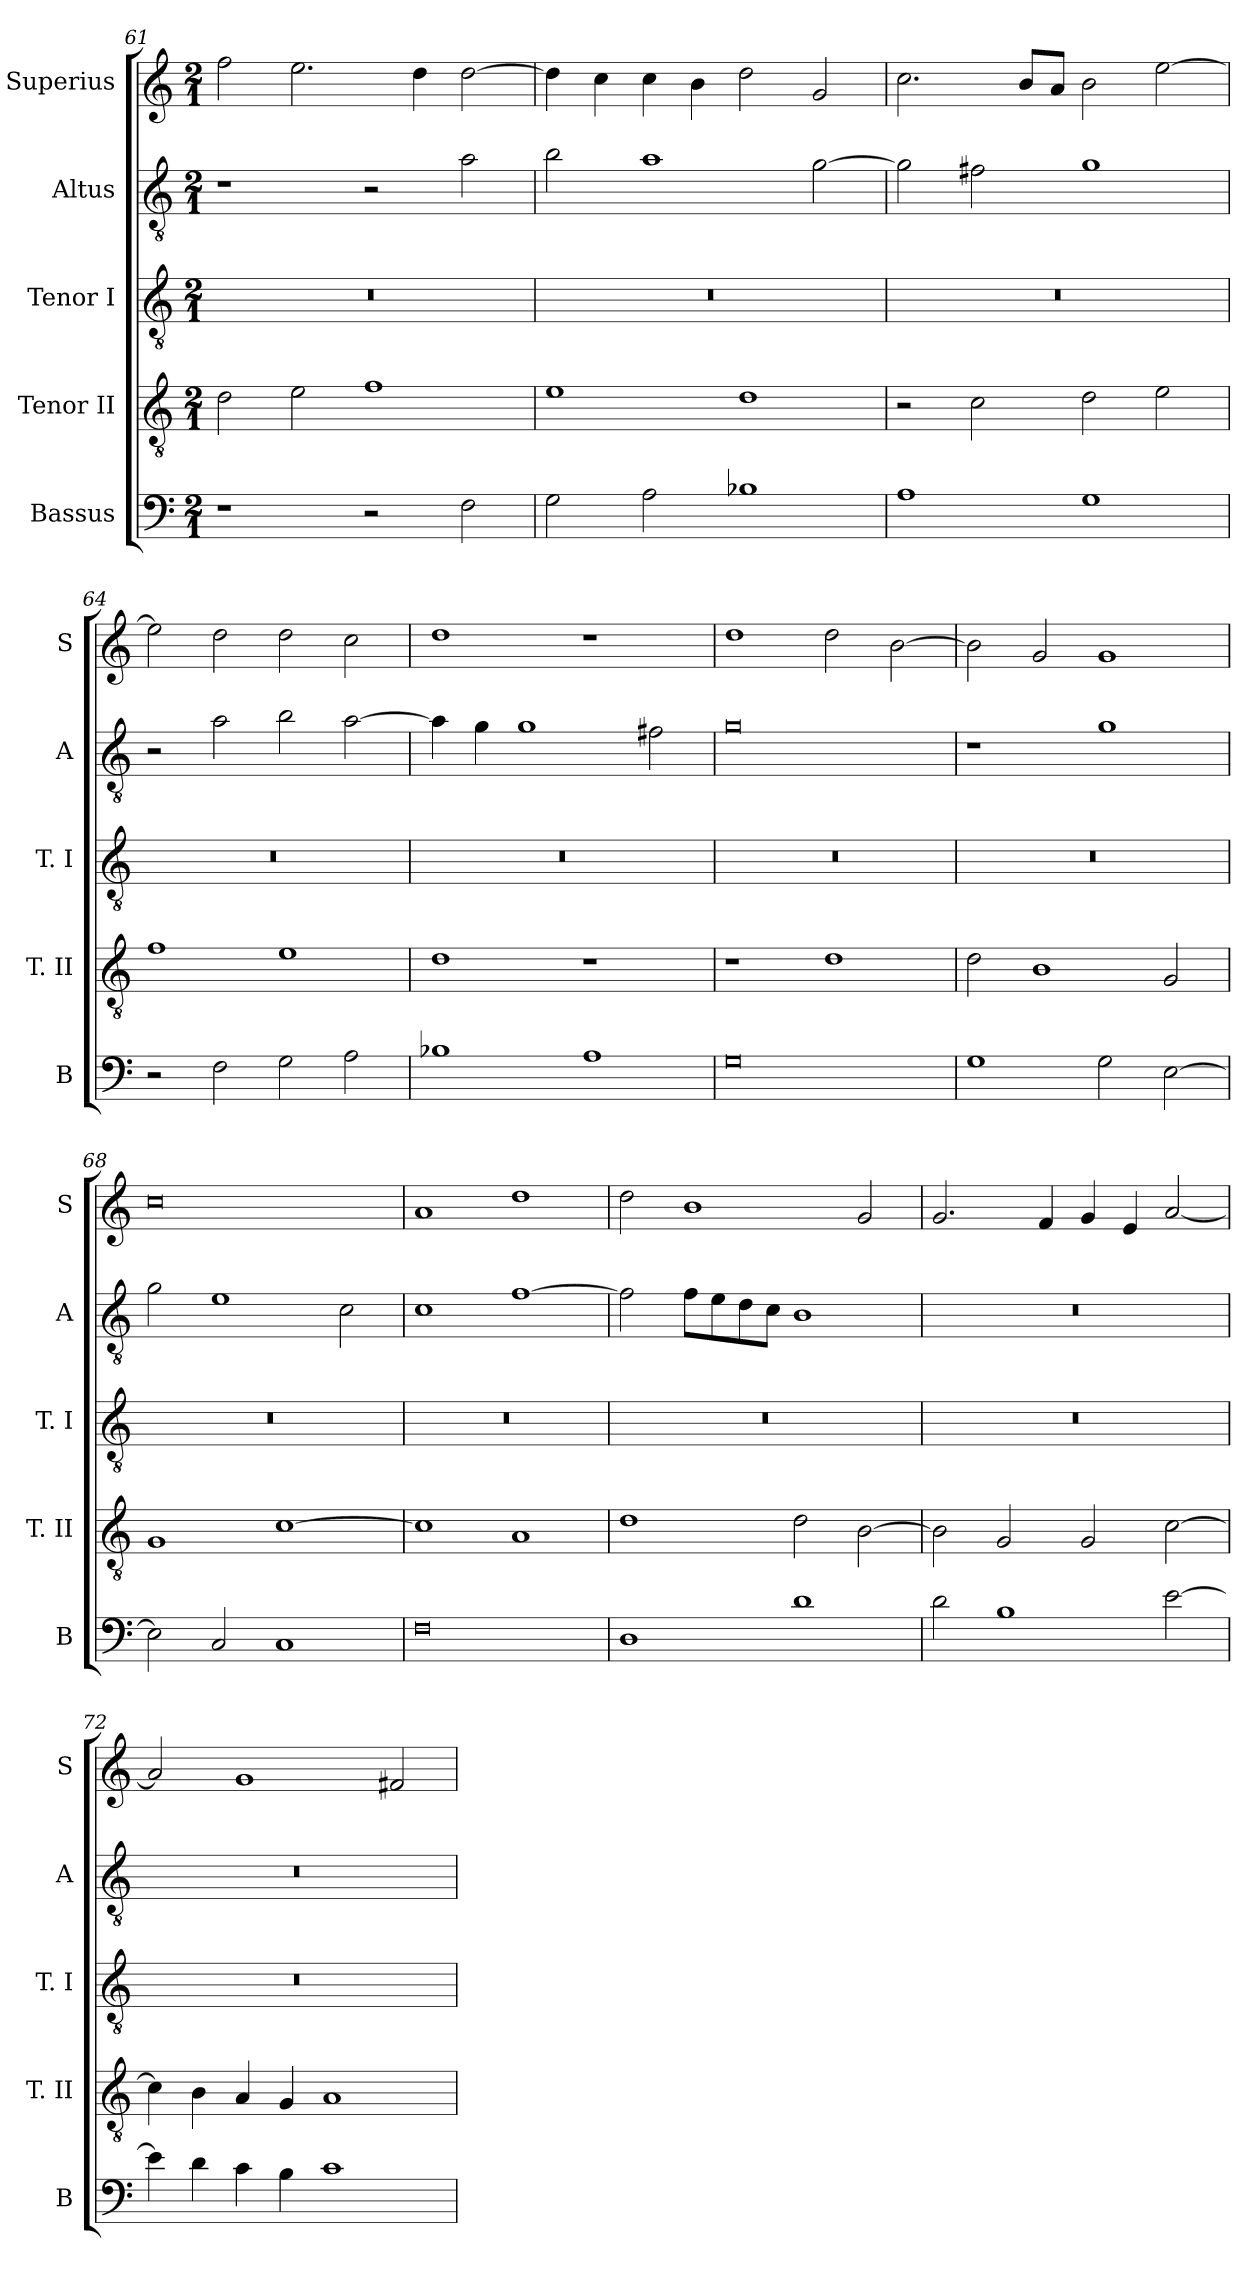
**kern	**kern	**kern	**kern	**kern
*part5	*part4	*part3	*part2	*part1
*staff5	*staff4	*staff3	*staff2	*staff1
*I"Bassus	*I"Tenor II	*I"Tenor I	*I"Altus	*I"Superius
*I'B	*I'T. II	*I'T. I	*I'A	*I'S
*clefF4	*clefGv2	*clefGv2	*clefGv2	*clefG2
*k[]	*k[]	*k[]	*k[]	*k[]
*C:	*C:	*C:	*C:	*C:
*M2/1	*M2/1	*M2/1	*M2/1	*M2/1
=61	=61	=61	=61	=61
1r	2d	0r	1r	2ff
.	2e	.	.	2.ee
2r	1f	.	2r	.
.	.	.	.	4dd
2F	.	.	2a	[2dd
=62	=62	=62	=62	=62
2G	1e	0r	2b	4dd]
.	.	.	.	4cc
2A	.	.	1a	4cc
.	.	.	.	4b
1B-X	1d	.	.	2dd
.	.	.	[2g	2g
=63	=63	=63	=63	=63
1A	2r	0r	2g]	2.cc
.	2c	.	2f#X	.
.	.	.	.	8bL
.	.	.	.	8aJ
1G	2d	.	1g	2b
.	2e	.	.	[2ee
=64	=64	=64	=64	=64
2r	1f	0r	2r	2ee]
2F	.	.	2a	2dd
2G	1e	.	2b	2dd
2A	.	.	[2a	2cc
=65	=65	=65	=65	=65
1B-X	1d	0r	4a]	1dd
.	.	.	4g	.
.	.	.	1g	.
1A	1r	.	.	1r
.	.	.	2f#X	.
=66	=66	=66	=66	=66
0G	1r	0r	0g	1dd
.	1d	.	.	2dd
.	.	.	.	[2b
=67	=67	=67	=67	=67
1G	2d	0r	1r	2b]
.	1B	.	.	2g
2G	.	.	1g	1g
[2E	2G	.	.	.
=68	=68	=68	=68	=68
2E]	1G	0r	2g	0cc
2C	.	.	1e	.
1C	[1c	.	.	.
.	.	.	2c	.
=69	=69	=69	=69	=69
0F	1c]	0r	1c	1a
.	1A	.	[1f	1dd
=70	=70	=70	=70	=70
1D	1d	0r	2f]	2dd
.	.	.	8fL	1b
.	.	.	8e	.
.	.	.	8d	.
.	.	.	8cJ	.
1d	2d	.	1B	.
.	[2B	.	.	2g
=71	=71	=71	=71	=71
2d	2B]	0r	0r	2.g
1B	2G	.	.	.
.	.	.	.	4f
.	2G	.	.	4g
.	.	.	.	4e
[2e	[2c	.	.	[2a
=72	=72	=72	=72	=72
4e]	4c]	0r	0r	2a]
4d	4B	.	.	.
4c	4A	.	.	1g
4B	4G	.	.	.
1c	1A	.	.	.
.	.	.	.	2f#X
=	=	=	=	=
*-	*-	*-	*-	*-
